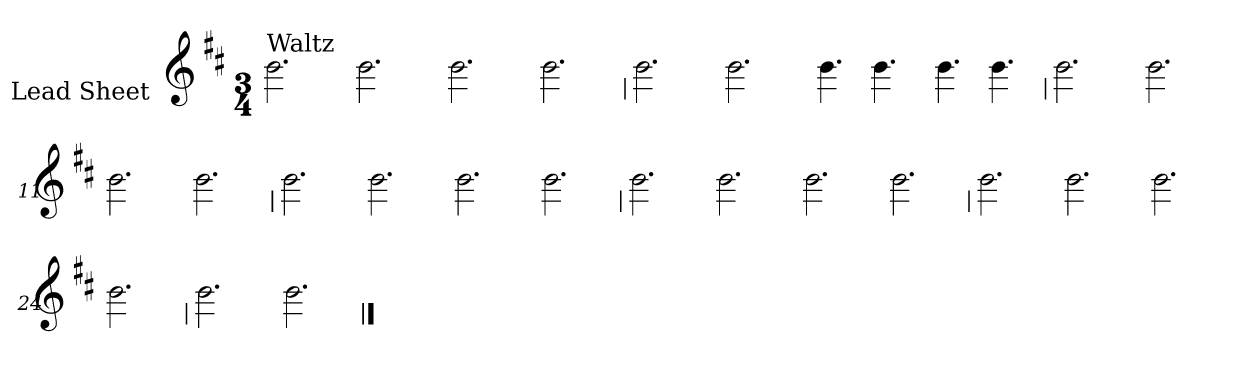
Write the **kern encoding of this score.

**kern
*part1
*staff1
*I"Lead Sheet
*stria0
*clefG2
*k[f#c#]
*D:
*M3/4
=1||
!LO:TX:a:t=Waltz
2.b
=2-
2.b
=3-
2.b
=4-
2.b
!!LO:LB:g=z
=5
2.b
=6-
2.b
=7-
4.b
4.b
=8-
4.b
4.b
!!LO:LB:g=z
=9
2.b
=10-
2.b
=11-
2.b
=12-
2.b
!!LO:LB:g=z
=13
2.b
=14-
2.b
=15-
2.b
=16-
2.b
!!LO:LB:g=z
=17
2.b
=18-
2.b
=19-
2.b
=20-
2.b
!!LO:LB:g=z
=21
2.b
=22-
2.b
=23-
2.b
=24-
2.b
!!LO:LB:g=z
=25
2.b
=26-
2.b
==
*-
